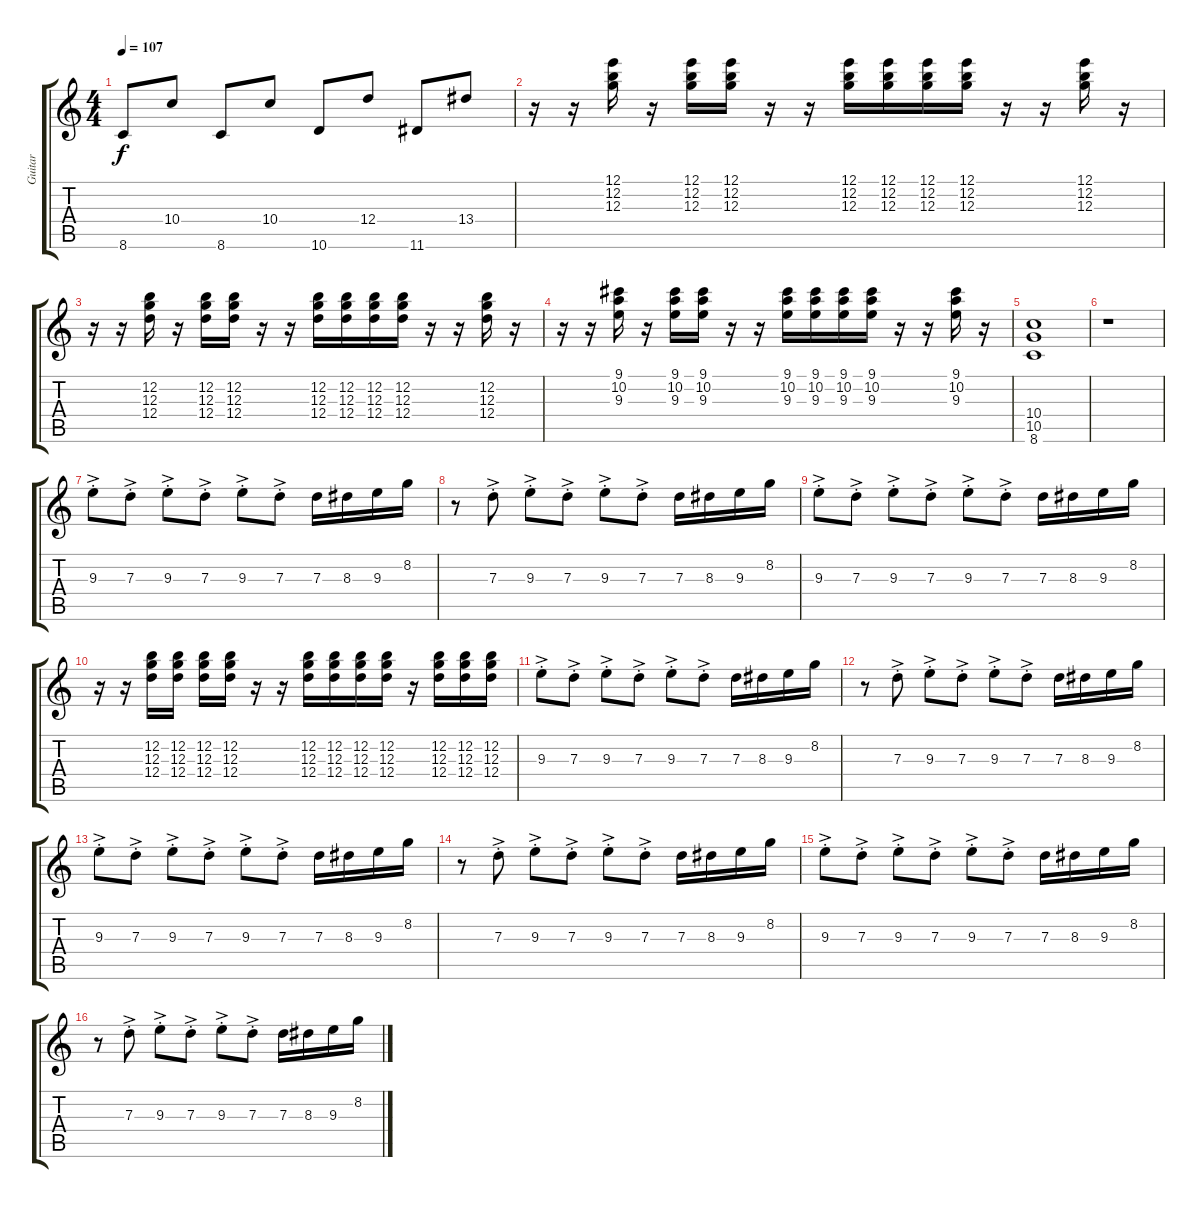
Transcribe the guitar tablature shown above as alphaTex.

\track ("Guitar" "Guitar") {instrument overdrivenguitar}
\staff {score tabs}
\tuning (E4 B3 G3 D3 A2 E2) {hide}
\ts (4 4)
\tempo 107
\clef g2
\ks c
8.6.8{dy f} 10.4.8 8.6.8 10.4.8 10.6.8 12.4.8 11.6.8 13.4.8 |
r.16 r.16 (12.1 12.2 12.3).16 r.16 (12.1 12.2 12.3).16 (12.1 12.2 12.3).16 r.16 r.16 (12.1 12.2 12.3).16 (12.1 12.2 12.3).16 (12.1 12.2 12.3).16 (12.1 12.2 12.3).16 r.16 r.16 (12.1 12.2 12.3).16 r.16 |
r.16 r.16 (12.2 12.3 12.4).16 r.16 (12.2 12.3 12.4).16 (12.2 12.3 12.4).16 r.16 r.16 (12.2 12.3 12.4).16 (12.2 12.3 12.4).16 (12.2 12.3 12.4).16 (12.2 12.3 12.4).16 r.16 r.16 (12.2 12.3 12.4).16 r.16 |
r.16 r.16 (9.1 10.2 9.3).16 r.16 (9.1 10.2 9.3).16 (9.1 10.2 9.3).16 r.16 r.16 (9.1 10.2 9.3).16 (9.1 10.2 9.3).16 (9.1 10.2 9.3).16 (9.1 10.2 9.3).16 r.16 r.16 (9.1 10.2 9.3).16 r.16 |
(10.4 10.5 8.6).1 |
r.1 |
9.3{ac st}.8 7.3{ac st}.8 9.3{ac st}.8 7.3{ac st}.8 9.3{ac st}.8 7.3{ac st}.8 7.3.16 8.3.16 9.3.16 8.2.16 |
r.8 7.3{ac st}.8 9.3{ac st}.8 7.3{ac st}.8 9.3{ac st}.8 7.3{ac st}.8 7.3.16 8.3.16 9.3.16 8.2.16 |
9.3{ac st}.8 7.3{ac st}.8 9.3{ac st}.8 7.3{ac st}.8 9.3{ac st}.8 7.3{ac st}.8 7.3.16 8.3.16 9.3.16 8.2.16 |
r.16 r.16 (12.2 12.3 12.4).16 (12.2 12.3 12.4).16 (12.2 12.3 12.4).16 (12.2 12.3 12.4).16 r.16 r.16 (12.2 12.3 12.4).16 (12.2 12.3 12.4).16 (12.2 12.3 12.4).16 (12.2 12.3 12.4).16 r.16 (12.2 12.3 12.4).16 (12.2 12.3 12.4).16 (12.2 12.3 12.4).16 |
9.3{ac st}.8 7.3{ac st}.8 9.3{ac st}.8 7.3{ac st}.8 9.3{ac st}.8 7.3{ac st}.8 7.3.16 8.3.16 9.3.16 8.2.16 |
r.8 7.3{ac st}.8 9.3{ac st}.8 7.3{ac st}.8 9.3{ac st}.8 7.3{ac st}.8 7.3.16 8.3.16 9.3.16 8.2.16 |
9.3{ac st}.8 7.3{ac st}.8 9.3{ac st}.8 7.3{ac st}.8 9.3{ac st}.8 7.3{ac st}.8 7.3.16 8.3.16 9.3.16 8.2.16 |
r.8 7.3{ac st}.8 9.3{ac st}.8 7.3{ac st}.8 9.3{ac st}.8 7.3{ac st}.8 7.3.16 8.3.16 9.3.16 8.2.16 |
9.3{ac st}.8 7.3{ac st}.8 9.3{ac st}.8 7.3{ac st}.8 9.3{ac st}.8 7.3{ac st}.8 7.3.16 8.3.16 9.3.16 8.2.16 |
r.8 7.3{ac st}.8 9.3{ac st}.8 7.3{ac st}.8 9.3{ac st}.8 7.3{ac st}.8 7.3.16 8.3.16 9.3.16 8.2.16
